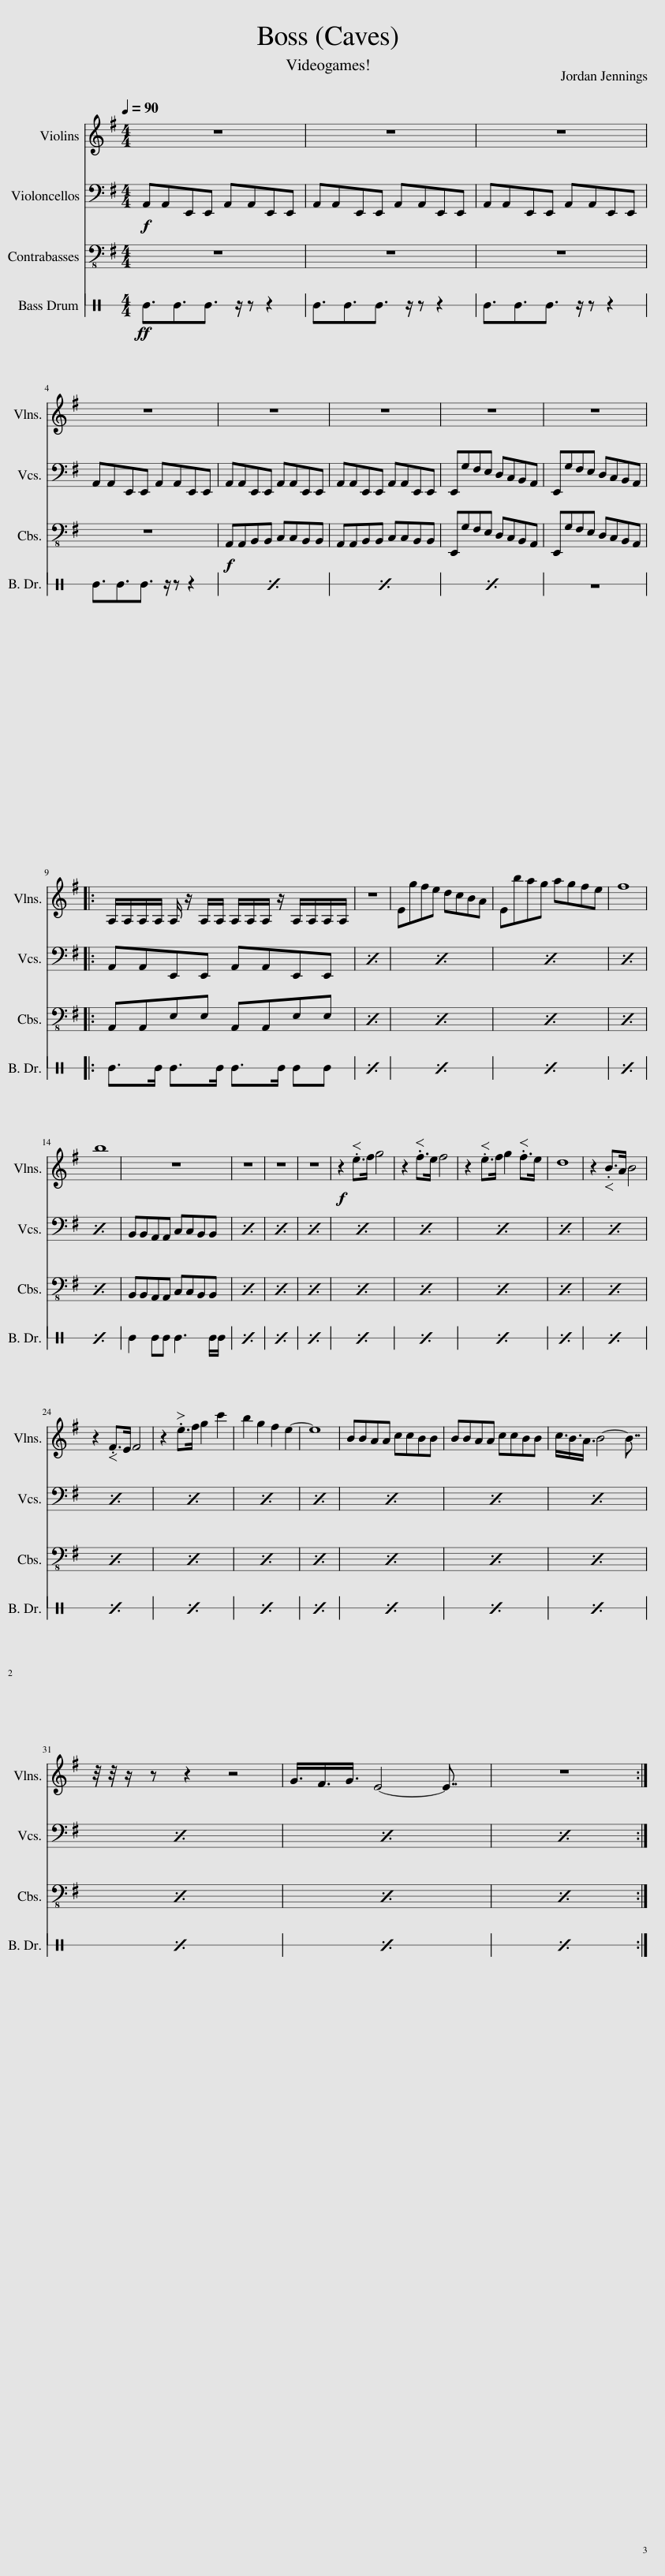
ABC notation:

X:1
%%score 1 2 3 4
L:1/8
Q:1/4=90
M:4/4
I:linebreak $
K:G
V:1 treble
V:2 bass
V:3 bass-8
V:4 perc stafflines=1
K:none
V:1
 z8 | z8 | z8 |$ z8 | z8 | %5
 z8 | z8 | z8 |:$ A,/A,/A,/A,/ A,/ z/ A,/A,/ A,/A,/A,/ z/ A,/A,/A,/A,/ | z8 | %10
 Egfe dcBA | Ebag agfe | f8 |$ b8 | z8 | %15
 z8 | z8 | z8 |!f! z2 .e>f g4 | z2 .f>e f4 | %20
 z2 .e>f g2 .f>e | d8 | z2 .B>A B4 |$ z2 .F>E F4 | z2 .e>f g2 c'2 | %25
 b2 g2 f2 e2- | e8 | BBAA ccBB | BBAA ccBB | c3/4B3/4A3/4 B4- B7/4 |$ %30
 z/4 z/4 z/ z z2 z4 | G3/4F3/4G3/4 E4- E7/4 | z8 :| %33
V:2
!f! A,,A,,E,,E,, A,,A,,E,,E,, | A,,A,,E,,E,, A,,A,,E,,E,, | A,,A,,E,,E,, A,,A,,E,,E,, |$ A,,A,,E,,E,, A,,A,,E,,E,, | A,,A,,E,,E,, A,,A,,E,,E,, | %5
 A,,A,,E,,E,, A,,A,,E,,E,, | E,,G,F,E, D,C,B,,A,, | E,,G,F,E, D,C,B,,A,, |:$ A,,A,,E,,E,, A,,A,,E,,E,, | x8 | %10
 x8 | x8 | x8 |$ x8 | B,,B,,A,,A,, C,C,B,,B,, | %15
 x8 | x8 | x8 | x8 | x8 | %20
 x8 | x8 | x8 |$ x8 | x8 | %25
 x8 | x8 | x8 | x8 | x8 |$ %30
 x8 | x8 | x8 :| %33
V:3
 z8 | z8 | z8 |$ z8 |!f! A,,A,,B,,B,, C,C,B,,B,, | %5
 A,,A,,B,,B,, C,C,B,,B,, | E,,G,F,E, D,C,B,,A,, | E,,G,F,E, D,C,B,,A,, |:$ A,,A,,E,E, A,,A,,E,E, | x8 | %10
 x8 | x8 | x8 |$ x8 | B,,B,,A,,A,, C,C,B,,B,, | %15
 x8 | x8 | x8 | x8 | x8 | %20
 x8 | x8 | x8 |$ x8 | x8 | %25
 x8 | x8 | x8 | x8 | x8 |$ %30
 x8 | x8 | x8 :| %33
V:4
[K:C]!ff! E3/2E3/2E3/2 z/ z z2 | E3/2E3/2E3/2 z/ z z2 | E3/2E3/2E3/2 z/ z z2 |$ E3/2E3/2E3/2 z/ z z2 | x8 | %5
 x8 | x8 | z8 |:$ E>E E>E E>E EE | x8 | %10
 x8 | x8 | x8 |$ x8 | E2 EE E3 E/E/ | %15
 x8 | x8 | x8 | x8 | x8 | %20
 x8 | x8 | x8 |$ x8 | x8 | %25
 x8 | x8 | x8 | x8 | x8 |$ %30
 x8 | x8 | x8 :| %33
